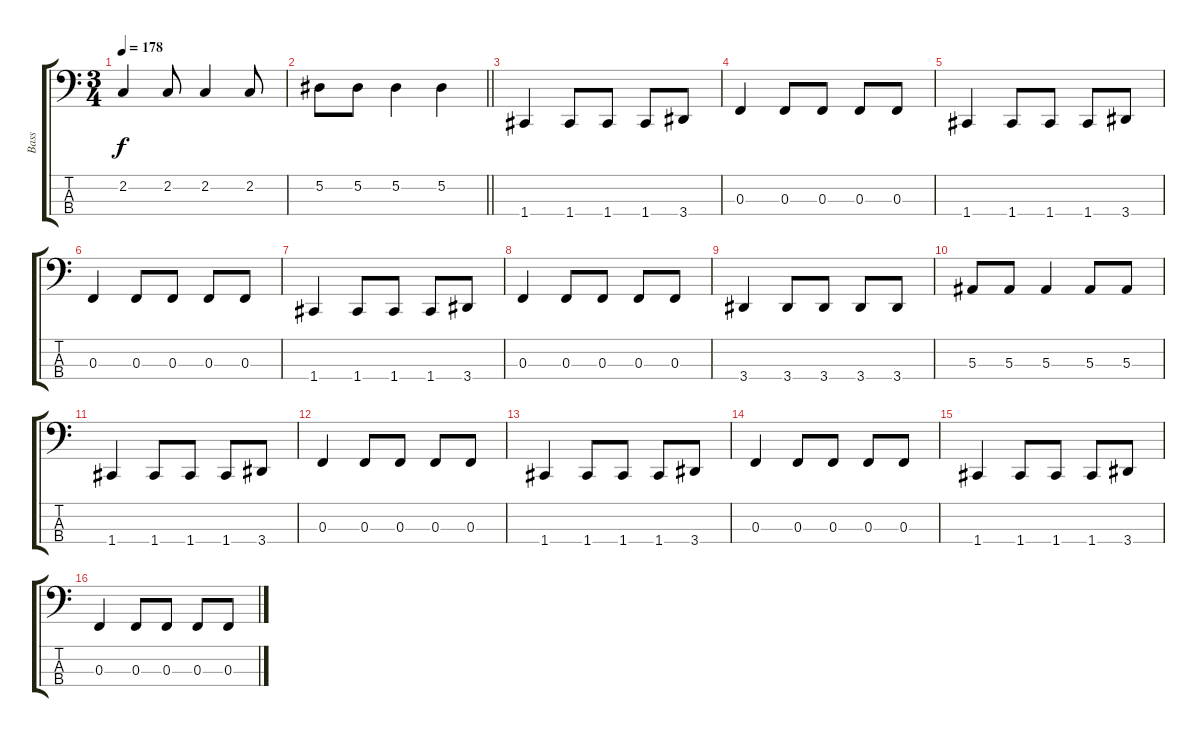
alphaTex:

\track ("Bass" "Bass") {instrument slapbass1}
\staff {score tabs}
\tuning (Eb2 Bb1 F1 C1) {hide}
\ts (3 4)
\tempo 178
\clef f4
\ks c
2.2.4{dy f} 2.2.8 2.2.4 2.2.8 |
\barLineRight lightlight
5.2.8 5.2.8 5.2.4 5.2.4 |
1.4.4 1.4.8 1.4.8 1.4.8 3.4.8 |
0.3.4 0.3.8 0.3.8 0.3.8 0.3.8 |
1.4.4 1.4.8 1.4.8 1.4.8 3.4.8 |
0.3.4 0.3.8 0.3.8 0.3.8 0.3.8 |
1.4.4 1.4.8 1.4.8 1.4.8 3.4.8 |
0.3.4 0.3.8 0.3.8 0.3.8 0.3.8 |
3.4.4 3.4.8 3.4.8 3.4.8 3.4.8 |
5.3.8 5.3.8 5.3.4 5.3.8 5.3.8 |
1.4.4 1.4.8 1.4.8 1.4.8 3.4.8 |
0.3.4 0.3.8 0.3.8 0.3.8 0.3.8 |
1.4.4 1.4.8 1.4.8 1.4.8 3.4.8 |
0.3.4 0.3.8 0.3.8 0.3.8 0.3.8 |
1.4.4 1.4.8 1.4.8 1.4.8 3.4.8 |
0.3.4 0.3.8 0.3.8 0.3.8 0.3.8
